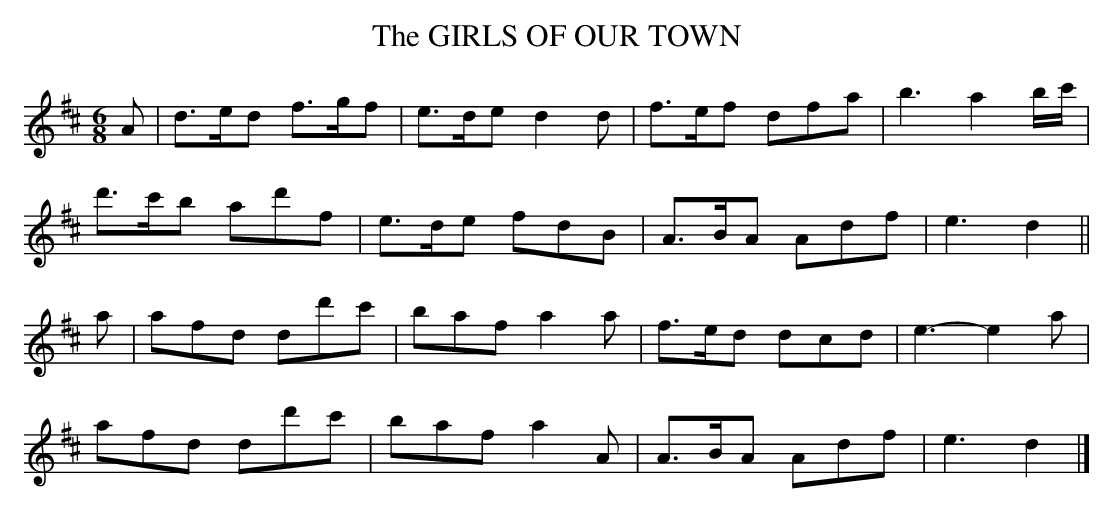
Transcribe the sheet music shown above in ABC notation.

X:1
T:GIRLS OF OUR TOWN, The
Y:"with spirit"
M:6/8
L:1/8
K:D
A|d>ed f>gf|e>de d2d|f>ef dfa|b3a2b/c'/|
d'>c'b ad'f|e>de fdB|A>BA Adf|e3d2||
a|afd dd'c'|baf a2a|f>ed dcd|e3-e2a|
afd dd'c'|baf a2A|A>BA Adf|e3d2|]
